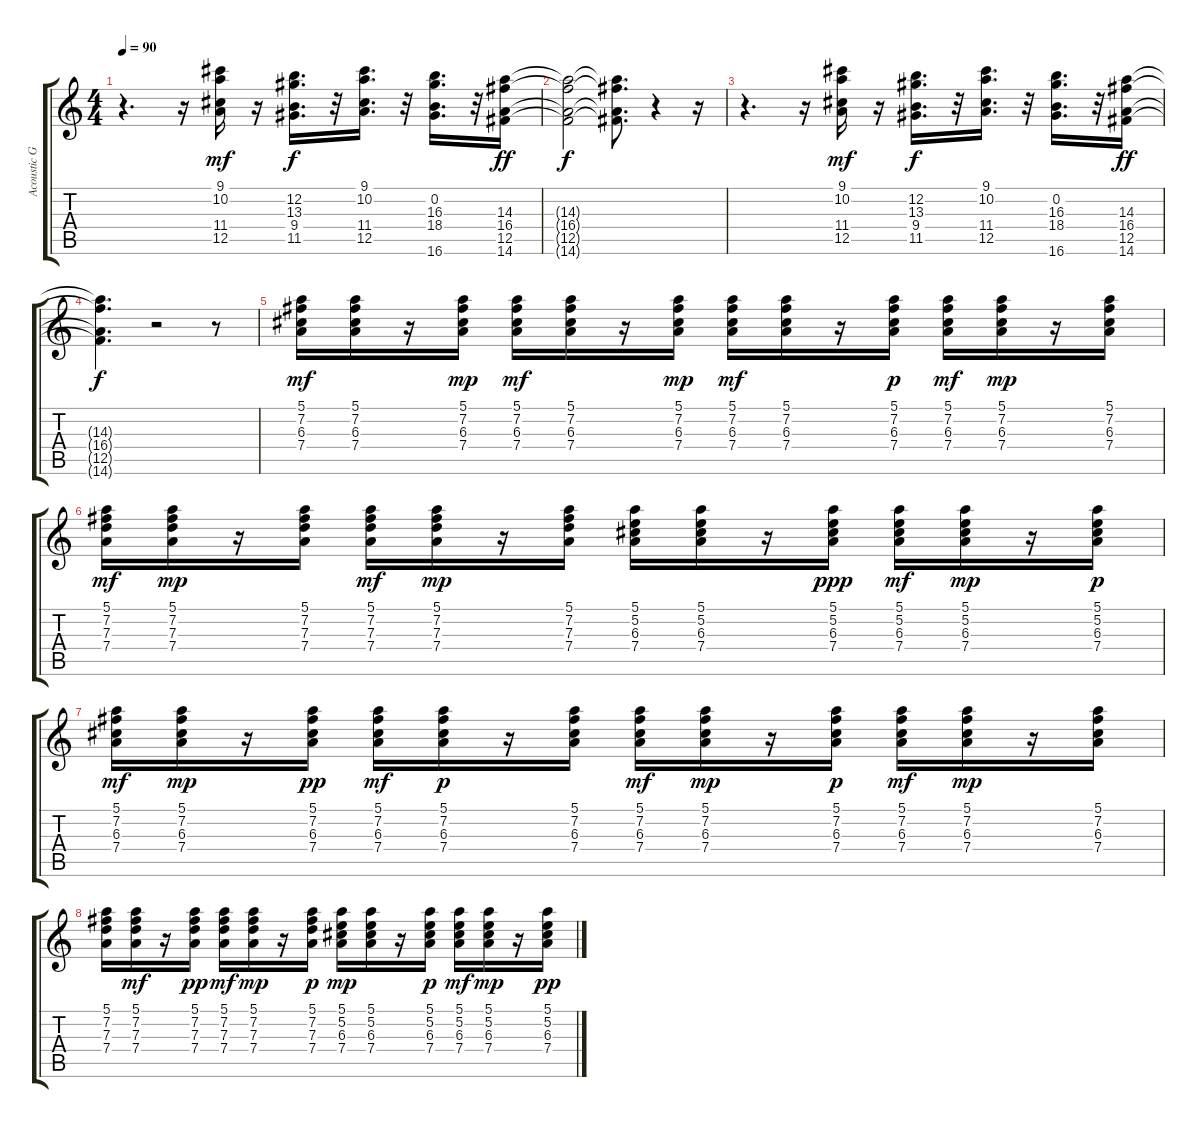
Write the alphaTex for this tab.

\track ("Acoustic Guitar 3" "Acoustic G") {instrument acousticguitarsteel}
\staff {score tabs}
\tuning (E4 B3 G3 D3 A2 E2) {hide}
\ts (4 4)
\tempo 90
\clef g2
\ks c
r.4{d dy f} r.16 (9.1 10.2 11.4 12.5).16{dy mf} r.16 (12.2 13.3 9.4 11.5).16{d dy f} r.32 (9.1 10.2 11.4 12.5).16{d} r.32 (0.2 16.3 18.4 16.6).16{d} r.32 (14.3 16.4 12.5 14.6).16{dy ff} |
(14.3{t} 16.4{t} 12.5{t} 14.6{t}).2{dy f} (14.3{t} 16.4{t} 12.5{t} 14.6{t}).8{d} r.4 r.16 |
r.4{d} r.16 (9.1 10.2 11.4 12.5).16{dy mf} r.16 (12.2 13.3 9.4 11.5).16{d dy f} r.32 (9.1 10.2 11.4 12.5).16{d} r.32 (0.2 16.3 18.4 16.6).16{d} r.32 (14.3 16.4 12.5 14.6).16{dy ff} |
(14.3{t} 16.4{t} 12.5{t} 14.6{t}).4{d dy f} r.2 r.8 |
(5.1 7.2 6.3 7.4).16{dy mf} (5.1 7.2 6.3 7.4).16 r.16 (5.1 7.2 6.3 7.4).16{dy mp} (5.1 7.2 6.3 7.4).16{dy mf} (5.1 7.2 6.3 7.4).16 r.16 (5.1 7.2 6.3 7.4).16{dy mp} (5.1 7.2 6.3 7.4).16{dy mf} (5.1 7.2 6.3 7.4).16 r.16 (5.1 7.2 6.3 7.4).16{dy p} (5.1 7.2 6.3 7.4).16{dy mf} (5.1 7.2 6.3 7.4).16{dy mp} r.16 (5.1 7.2 6.3 7.4).16 |
(5.1 7.2 7.3 7.4).16{dy mf} (5.1 7.2 7.3 7.4).16{dy mp} r.16 (5.1 7.2 7.3 7.4).16 (5.1 7.2 7.3 7.4).16{dy mf} (5.1 7.2 7.3 7.4).16{dy mp} r.16 (5.1 7.2 7.3 7.4).16 (5.1 5.2 6.3 7.4).16 (5.1 5.2 6.3 7.4).16 r.16 (5.1 5.2 6.3 7.4).16{dy ppp} (5.1 5.2 6.3 7.4).16{dy mf} (5.1 5.2 6.3 7.4).16{dy mp} r.16 (5.1 5.2 6.3 7.4).16{dy p} |
(5.1 7.2 6.3 7.4).16{dy mf} (5.1 7.2 6.3 7.4).16{dy mp} r.16 (5.1 7.2 6.3 7.4).16{dy pp} (5.1 7.2 6.3 7.4).16{dy mf} (5.1 7.2 6.3 7.4).16{dy p} r.16 (5.1 7.2 6.3 7.4).16 (5.1 7.2 6.3 7.4).16{dy mf} (5.1 7.2 6.3 7.4).16{dy mp} r.16 (5.1 7.2 6.3 7.4).16{dy p} (5.1 7.2 6.3 7.4).16{dy mf} (5.1 7.2 6.3 7.4).16{dy mp} r.16 (5.1 7.2 6.3 7.4).16 |
(5.1 7.2 7.3 7.4).16 (5.1 7.2 7.3 7.4).16{dy mf} r.16 (5.1 7.2 7.3 7.4).16{dy pp} (5.1 7.2 7.3 7.4).16{dy mf} (5.1 7.2 7.3 7.4).16{dy mp} r.16 (5.1 7.2 7.3 7.4).16{dy p} (5.1 5.2 6.3 7.4).16{dy mp} (5.1 5.2 6.3 7.4).16 r.16 (5.1 5.2 6.3 7.4).16{dy p} (5.1 5.2 6.3 7.4).16{dy mf} (5.1 5.2 6.3 7.4).16{dy mp} r.16 (5.1 5.2 6.3 7.4).16{dy pp}
